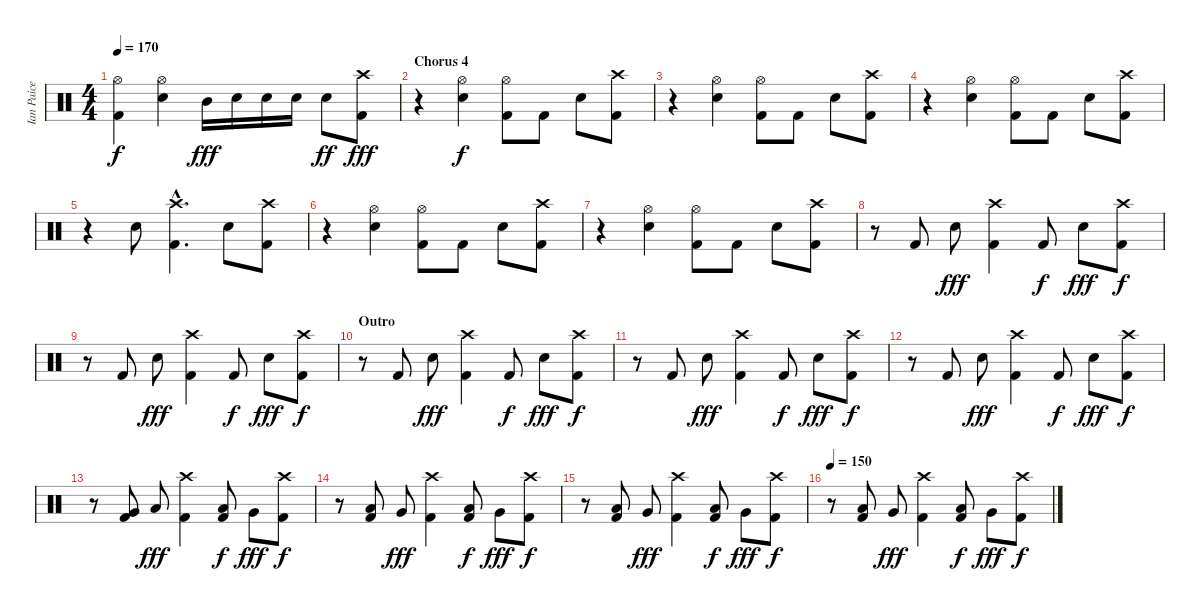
\track ("Ian Paice" "Ian Paice") {instrument percussion}
\staff {score}
\articulation defaults
\ts (4 4)
\tempo 170
\clef neutral
\ks c
("Hi-Hat (open)" "Kick (hit) 2").4{dy f} ("Hi-Hat (open)" "Electric Snare (hit)").4 "Mid Tom (hit)".16{dy fff} "Electric Snare (hit)".16 "Electric Snare (hit)".16 "Electric Snare (hit)".16 "Electric Snare (hit)".8{dy ff} ("Crash high (hit)" "Kick (hit) 2").8{dy fff} |
\section ("" "Chorus 4")
r.4 ("Hi-Hat (open)" "Electric Snare (hit)").4{dy f} ("Hi-Hat (open)" "Kick (hit) 2").8 "Kick (hit) 2".8 "Electric Snare (hit)".8 ("Crash high (hit)" "Kick (hit) 2").8 |
r.4 ("Hi-Hat (open)" "Electric Snare (hit)").4 ("Hi-Hat (open)" "Kick (hit) 2").8 "Kick (hit) 2".8 "Electric Snare (hit)".8 ("Crash high (hit)" "Kick (hit) 2").8 |
r.4 ("Hi-Hat (open)" "Electric Snare (hit)").4 ("Hi-Hat (open)" "Kick (hit) 2").8 "Kick (hit) 2".8 "Electric Snare (hit)".8 ("Crash high (hit)" "Kick (hit) 2").8 |
r.4 "Electric Snare (hit)".8 ("Crash high (hit)"{hac} "Kick (hit) 2"{hac}).4{d} "Electric Snare (hit)".8 ("Crash high (hit)" "Kick (hit) 2").8 |
r.4 ("Hi-Hat (open)" "Electric Snare (hit)").4 ("Hi-Hat (open)" "Kick (hit) 2").8 "Kick (hit) 2".8 "Electric Snare (hit)".8 ("Crash high (hit)" "Kick (hit) 2").8 |
r.4 ("Hi-Hat (open)" "Electric Snare (hit)").4 ("Hi-Hat (open)" "Kick (hit) 2").8 "Kick (hit) 2".8 "Electric Snare (hit)".8 ("Crash high (hit)" "Kick (hit) 2").8 |
r.8 "Kick (hit) 2".8 "Electric Snare (hit)".8{dy fff} ("Crash high (hit)" "Kick (hit) 2").4 "Kick (hit) 2".8{dy f} "Electric Snare (hit)".8{dy fff} ("Crash high (hit)" "Kick (hit) 2").8{dy f} |
r.8 "Kick (hit) 2".8 "Electric Snare (hit)".8{dy fff} ("Crash high (hit)" "Kick (hit) 2").4 "Kick (hit) 2".8{dy f} "Electric Snare (hit)".8{dy fff} ("Crash high (hit)" "Kick (hit) 2").8{dy f} |
\section ("" "Outro")
r.8 "Kick (hit) 2".8 "Electric Snare (hit)".8{dy fff} ("Crash high (hit)" "Kick (hit) 2").4 "Kick (hit) 2".8{dy f} "Electric Snare (hit)".8{dy fff} ("Crash high (hit)" "Kick (hit) 2").8{dy f} |
r.8 "Kick (hit) 2".8 "Electric Snare (hit)".8{dy fff} ("Crash high (hit)" "Kick (hit) 2").4 "Kick (hit) 2".8{dy f} "Electric Snare (hit)".8{dy fff} ("Crash high (hit)" "Kick (hit) 2").8{dy f} |
r.8 "Kick (hit) 2".8 "Electric Snare (hit)".8{dy fff} ("Crash high (hit)" "Kick (hit) 2").4 "Kick (hit) 2".8{dy f} "Electric Snare (hit)".8{dy fff} ("Crash high (hit)" "Kick (hit) 2").8{dy f} |
r.8 ("Very Low Tom (hit)" "Kick (hit) 2").8 "Low Tom (hit)".8{dy fff} ("Crash high (hit)" "Kick (hit) 2").4 ("Low Tom (hit)" "Kick (hit) 2").8{dy f} "Very Low Tom (hit)".8{dy fff} ("Crash high (hit)" "Kick (hit) 2").8{dy f} |
r.8 ("Low Tom (hit)" "Kick (hit) 2").8 "Very Low Tom (hit)".8{dy fff} ("Crash high (hit)" "Kick (hit) 2").4 ("Low Tom (hit)" "Kick (hit) 2").8{dy f} "Very Low Tom (hit)".8{dy fff} ("Crash high (hit)" "Kick (hit) 2").8{dy f} |
r.8 ("Low Tom (hit)" "Kick (hit) 2").8 "Very Low Tom (hit)".8{dy fff} ("Crash high (hit)" "Kick (hit) 2").4 ("Low Tom (hit)" "Kick (hit) 2").8{dy f} "Very Low Tom (hit)".8{dy fff} ("Crash high (hit)" "Kick (hit) 2").8{dy f} |
\tempo 150
r.8 ("Low Tom (hit)" "Kick (hit) 2").8 "Very Low Tom (hit)".8{dy fff} ("Crash high (hit)" "Kick (hit) 2").4 ("Low Tom (hit)" "Kick (hit) 2").8{dy f} "Very Low Tom (hit)".8{dy fff} ("Crash high (hit)" "Kick (hit) 2").8{dy f}
